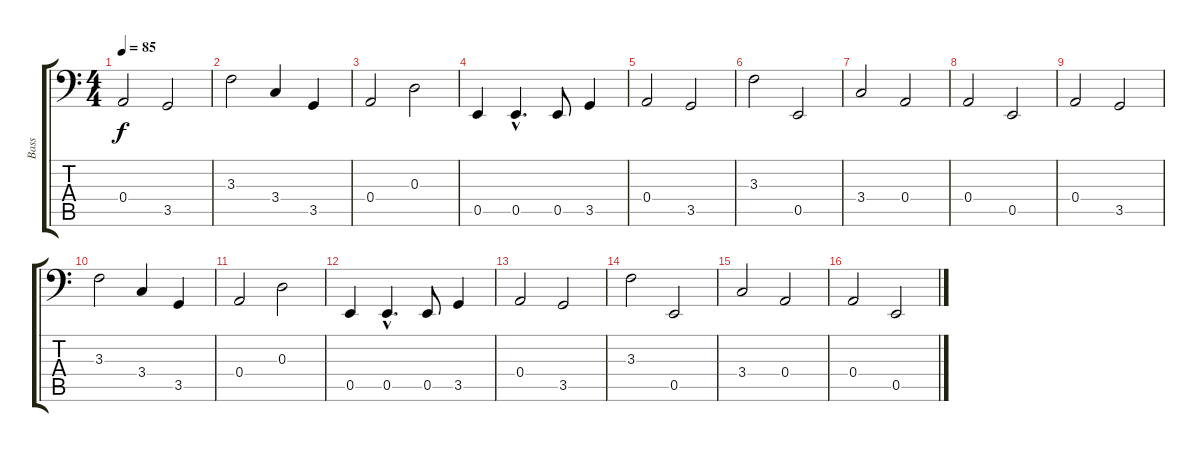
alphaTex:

\track ("Bass" "Bass") {instrument fretlessbass}
\staff {score tabs}
\tuning (C3 G2 D2 A1 E1 B0) {hide}
\ts (4 4)
\tempo 85
\clef f4
\ks c
0.4.2{dy f instrument fretlessbass} 3.5.2 |
3.3.2 3.4.4 3.5.4 |
0.4.2 0.3.2 |
0.5.4 0.5{hac}.4{d} 0.5.8 3.5.4 |
0.4.2 3.5.2 |
3.3.2 0.5.2 |
3.4.2 0.4.2 |
0.4.2 0.5.2 |
0.4.2 3.5.2 |
3.3.2 3.4.4 3.5.4 |
0.4.2 0.3.2 |
0.5.4 0.5{hac}.4{d} 0.5.8 3.5.4 |
0.4.2 3.5.2 |
3.3.2 0.5.2 |
3.4.2 0.4.2 |
0.4.2 0.5.2
